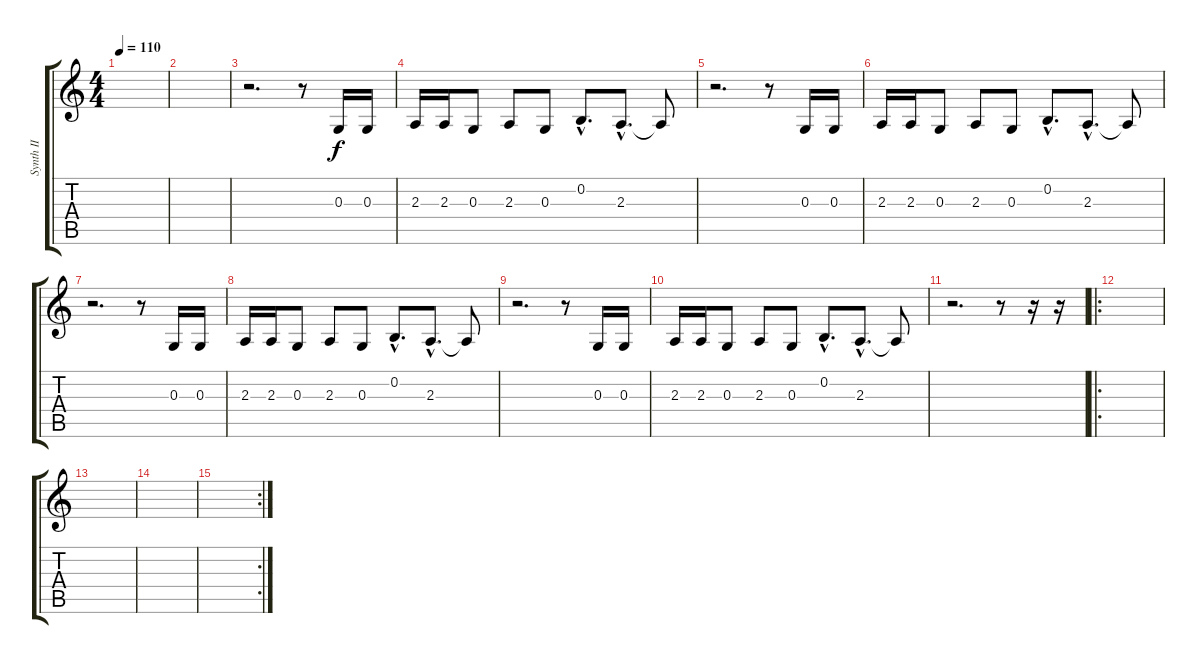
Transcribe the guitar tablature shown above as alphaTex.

\track ("Synth II" "Synth II") {instrument pad1newage}
\staff {score tabs}
\tuning (E4 B3 G3 D3 A2 E2) {hide}
\ts (4 4)
\tempo 110
\clef g2
\ks c
|
|
r.2{d} r.8 0.3.16 0.3.16 |
2.3.16 2.3.16 0.3.8 2.3.8 0.3.8 0.2{hac}.8{d} 2.3{hac}.8{d} 2.3{t}.8 |
r.2{d} r.8 0.3.16 0.3.16 |
2.3.16 2.3.16 0.3.8 2.3.8 0.3.8 0.2{hac}.8{d} 2.3{hac}.8{d} 2.3{t}.8 |
r.2{d} r.8 0.3.16 0.3.16 |
2.3.16 2.3.16 0.3.8 2.3.8 0.3.8 0.2{hac}.8{d} 2.3{hac}.8{d} 2.3{t}.8 |
r.2{d} r.8 0.3.16 0.3.16 |
2.3.16 2.3.16 0.3.8 2.3.8 0.3.8 0.2{hac}.8{d} 2.3{hac}.8{d} 2.3{t}.8 |
r.2{d} r.8 r.16 r.16 |
\ro
|
|
|
\rc 2
